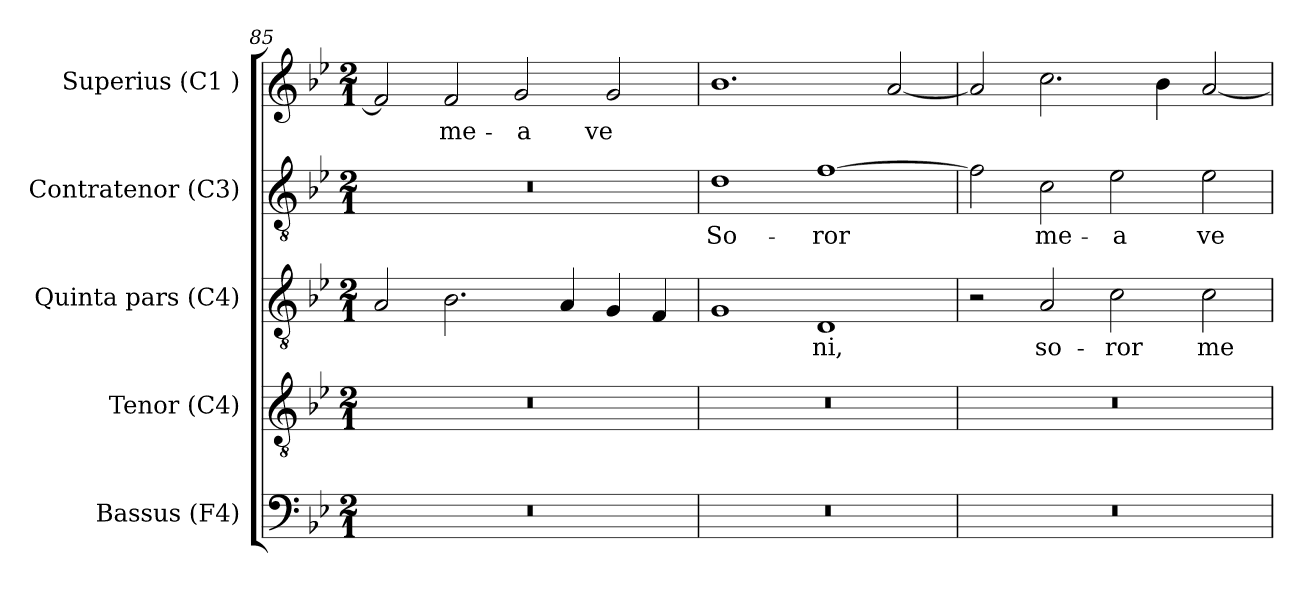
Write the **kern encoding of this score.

**kern	**kern	**kern	**text	**kern	**text	**kern	**text
*part5	*part4	*part3	*part3	*part2	*part2	*part1	*part1
*staff5	*staff4	*staff3	*staff3	*staff2	*staff2	*staff1	*staff1
*I"Bassus (F4)	*I"Tenor (C4)	*I"Quinta pars (C4)	*	*I"Contratenor (C3)	*	*I"Superius (C1 )	*
*I'B.	*I'T.	*I'QP.	*	*I'Ct.	*	*I'S.	*
*clefF4	*clefGv2	*clefGv2	*	*clefGv2	*	*clefG2	*
*k[b-e-]	*k[b-e-]	*k[b-e-]	*	*k[b-e-]	*	*k[b-e-]	*
*B-:	*B-:	*B-:	*	*B-:	*	*B-:	*
*M2/1	*M2/1	*M2/1	*	*M2/1	*	*M2/1	*
=85	=85	=85	=85	=85	=85	=85	=85
!	!	!	!LO:LY:b:cj	!	!	!	!LO:LY:b:cj
0r	0r	2A/	--	0r	.	2f/]	.
!	!	!	!LO:LY:b:cj	!	!	!	!LO:LY:b:cj
.	.	2.B-\	--	.	.	2f/	me-
!	!	!	!	!	!	!	!LO:LY:b:cj
.	.	.	.	.	.	2g/	-a
!	!	!	!LO:LY:b:cj	!	!	!	!
.	.	4A/	--	.	.	.	.
!	!	!	!LO:LY:b:cj	!	!	!	!LO:LY:b:cj
.	.	4G/	--	.	.	2g/	ve-
!	!	!	!LO:LY:b:cj	!	!	!	!
.	.	4F/	--	.	.	.	.
=86	=86	=86	=86	=86	=86	=86	=86
!	!	!	!LO:LY:b:cj	!	!LO:LY:b:cj	!	!LO:LY:b:cj
0r	0r	1G	--	1d	So-	1.b-	--
!	!	!	!LO:LY:b:cj	!	!LO:LY:b:cj	!	!
.	.	1D	-ni,	[<1f	-ror	.	.
!	!	!	!	!	!	!	!LO:LY:b:cj
.	.	.	.	.	.	[<2a/	--
!!LO:PB:g=z
=87	=87	=87	=87	=87	=87	=87	=87
!	!	!	!	!	!LO:LY:b:cj	!	!LO:LY:b:cj
0r	0r	2r	.	2f\]	.	2a/]	--
!	!	!	!LO:LY:b:cj	!	!LO:LY:b:cj	!	!LO:LY:b:cj
.	.	2A/	so-	2c\	me-	2.cc\	--
!	!	!	!LO:LY:b:cj	!	!LO:LY:b:cj	!	!
.	.	2c\	-ror	2e-\	-a	.	.
!	!	!	!	!	!	!	!LO:LY:b:cj
.	.	.	.	.	.	4b-\	--
!	!	!	!LO:LY:b:cj	!	!LO:LY:b:cj	!	!LO:LY:b:cj
.	.	2c\	me-	2e-\	ve-	[<2a/	--
=	=	=	=	=	=	=	=
*-	*-	*-	*-	*-	*-	*-	*-
